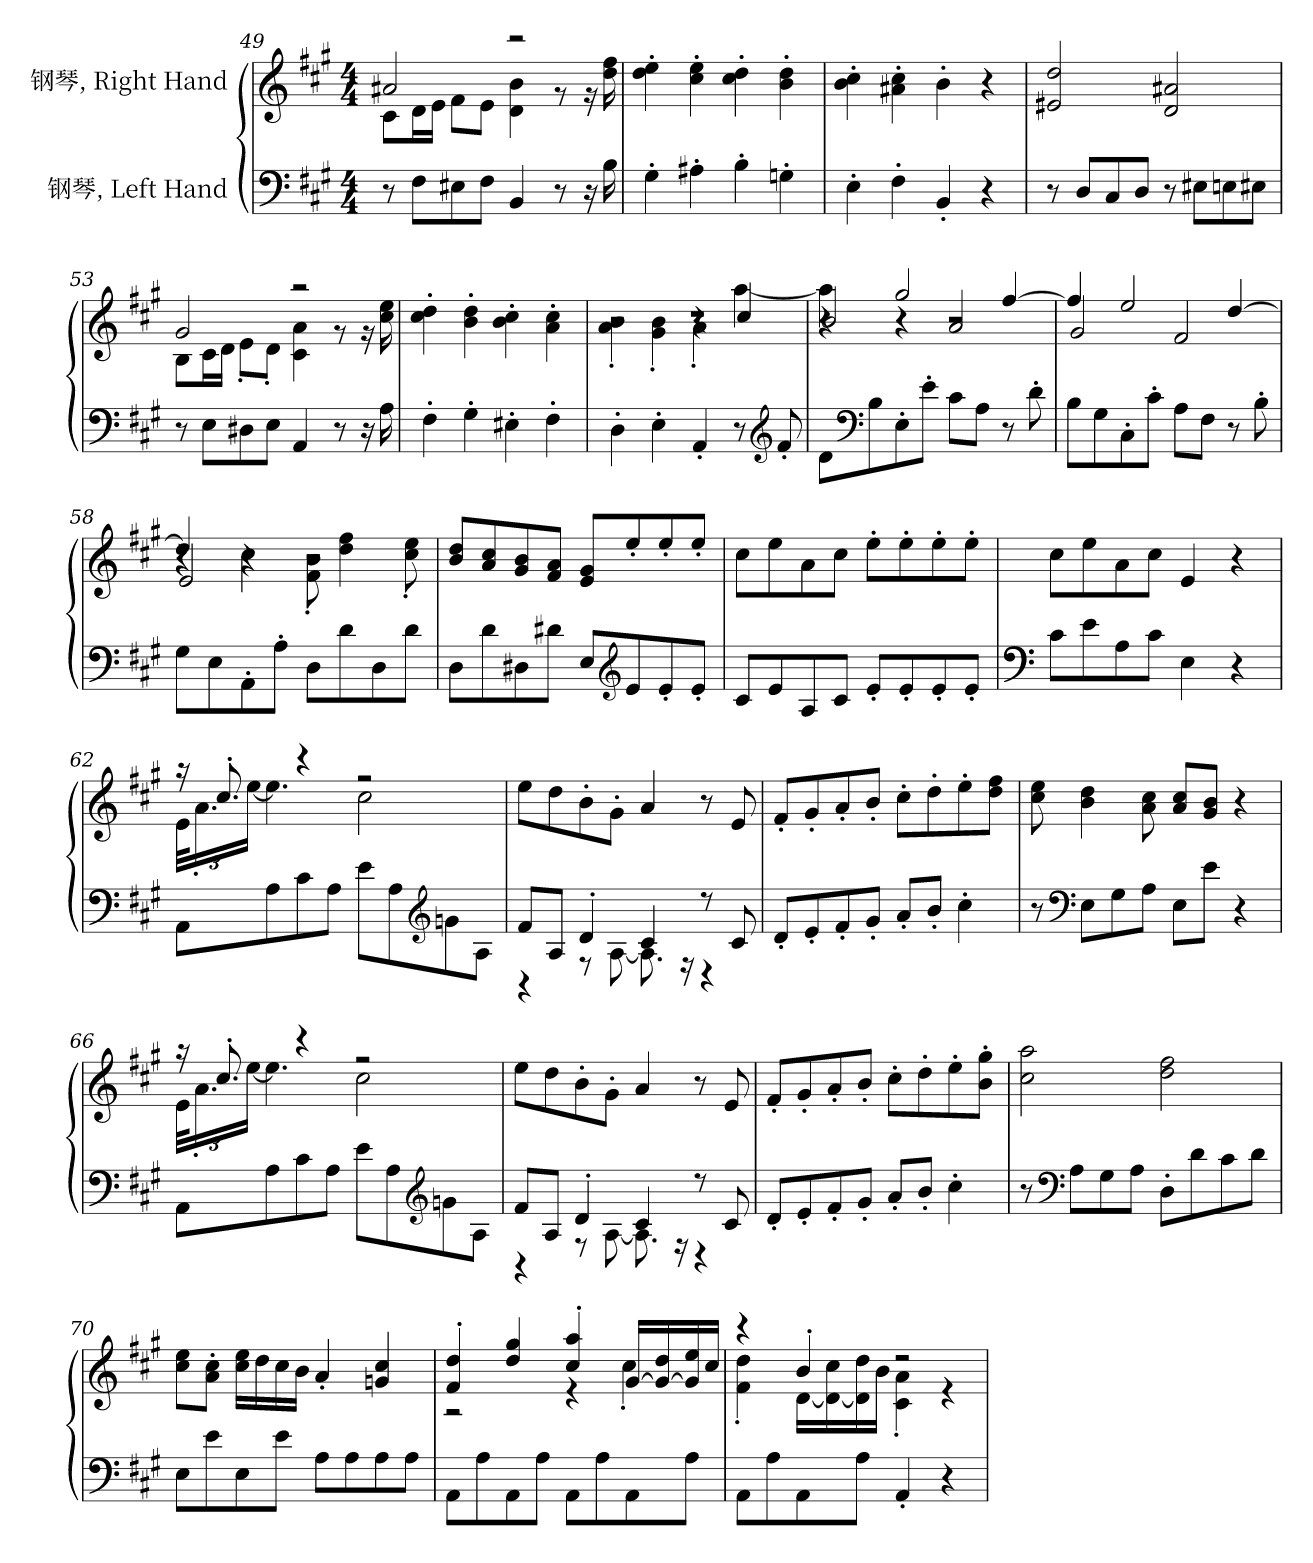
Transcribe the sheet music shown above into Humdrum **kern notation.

**kern	**kern
*part2	*part1
*staff2	*staff1
*I"钢琴, Left Hand	*I"钢琴, Right Hand
*clefF4	*clefG2
*k[f#c#g#]	*k[f#c#g#]
*M4/4	*M4/4
=49	=49
*	*^
8r	2a#X/	8c#\L
8F#\L	.	16d\L
.	.	16e\JJ
8E#X\	.	8f#\L
8F#\J	.	8e\J
4BB/	2r	4d\ 4b\
8r	.	8r
16r	.	16r
16B\	.	16dd\ 16ff#\
*	*v	*v
=50	=50
4G#'\	4dd\' 4ee\'
4A#X'\	4cc#\' 4ee\'
4B'\	4cc#\' 4dd\'
4Gn'\	4b\' 4dd\'
=51	=51
4E'\	4b\' 4cc#\'
4F#'\	4a#X\' 4cc#\'
4BB'/	4b'\
4r	4r
!!LO:LB:g=z
=52	=52
8r	2e#X/ 2dd/
8D/L	.
8C#/	.
8D/J	.
8r	2d/ 2a#X/
8E#X\L	.
8En\	.
8E#X\J	.
=53	=53
*	*^
8r	2g#/	8B\L
8E\L	.	16c#\L
.	.	16d\JJ
8D#X\	.	8e'\L
8E\J	.	8d'\J
4AA/	2r	4c#\ 4a\
8r	.	8r
16r	.	16r
16A\	.	16cc#\ 16ee\
*	*v	*v
=54	=54
4F#'\	4cc#\' 4dd\'
4G#'\	4b\' 4dd\'
4E#X'\	4b\' 4cc#\'
4F#'\	4a\' 4cc#\'
=55	=55
*	*^
*	*	*^
4D'\	1r	4a\' 4b\'	2r
4E'\	.	4g#\' 4b\'	.
4AA'/	.	4a'\	4r
8r	.	[4aa\	4cc#/
*clefG2	*	*	*
8f#'/	.	.	.
!!LO:LB:g=z	!!	!!
=56	=56	=56	=56
8d\L	4r	4aa\]	2b/
*clefF4	*	*	*
8B\	.	.	.
8E'\	2gg#/	4r	.
8e'\J	.	.	.
8c#\L	.	2r	2a/
8A\J	.	.	.
8r	[4ff#/	.	.
8d'\	.	.	.
*	*	*v	*v
=57	=57	=57
8B\L	4ff#/]	2g#/
8G#\	.	.
8C#'\	2ee/	.
8c#'\J	.	.
8A\L	.	2f#/
8F#\J	.	.
8r	[4dd/	.
8B'\	.	.
=58	=58	=58
*	*	*^
8G#\L	4dd/]	4r	2e/
8E\	.	.	.
8AA'\	4r	4cc#\	.
8A'\J	.	.	.
8D\L	2r	8f#\' 8b\'	2r
8d\	.	4dd\ 4ff#\	.
8D\	.	.	.
8d\J	.	8cc#\' 8ee\'	.
*	*v	*v	*v
=59	=59
8D\L	8b/ 8dd/L
8d\	8a/ 8cc#/
8D#X\	8g#/ 8b/
8d#X\J	8f#/ 8a/J
8E/L	8e/ 8g#/L
*clefG2	*
8e/	8ee'/
8e'/	8ee'/
8e'/J	8ee'/J
!!LO:LB:g=z
=60	=60
8c#/L	8cc#\L
8e/	8ee\
8A/	8a\
8c#/J	8cc#\J
8e'/L	8ee'\L
8e'/	8ee'\
8e'/	8ee'\
8e'/J	8ee'\J
=61	=61
*clefF4	*
8c#\L	8cc#\L
8e\	8ee\
8A\	8a\
8c#\J	8cc#\J
4E\	4e/
4r	4r
=62	=62
*	*^
*	*	*Xbrackettup
8AA\L	16r	48e\KLL
.	.	24.a'\
.	8.cc#'/	.
.	.	[24ee\JJ
8A\	.	4.ee\]
8c#\	4r	.
8A\J	.	.
8e\L	2r	2cc#\
8A\	.	.
*clefG2	*	*
8gn\	.	.
8A\J	.	.
*	*v	*v
=63	=63
*^	*
8f#/L	4r	8ee\L
8A/J	.	8dd\
4d'/	8r	8b'\
.	[8A\	8g#'\J
4c#/	8.A\]	4a/
.	16r	.
8r	4r	8r
8c#/	.	8e/
*v	*v	*
!!LO:LB:g=z
=64	=64
8d'/L	8f#'/L
8e'/	8g#'/
8f#'/	8a'/
8g#'/J	8b'/J
8a'/L	8cc#'\L
8b'/J	8dd'\
4cc#'\	8ee'\
.	8dd\ 8ff#\J
=65	=65
8r	8cc#\ 8ee\
*clefF4	*
8E\L	4b\ 4dd\
8G#\	.
8A\J	8a\ 8cc#\
8E\L	8a/ 8cc#/L
8e\J	8g#/ 8b/J
4r	4r
=66	=66
*	*^
8AA\L	16r	48e\KLL
.	.	24.a'\
.	8.cc#'/	.
.	.	[24ee\JJ
8A\	.	4.ee\]
8c#\	4r	.
8A\J	.	.
8e\L	2r	2cc#\
8A\	.	.
*clefG2	*	*
8gn\	.	.
8A\J	.	.
*	*v	*v
=67	=67
*^	*
8f#/L	4r	8ee\L
8A/J	.	8dd\
4d'/	8r	8b'\
.	[8A\	8g#'\J
4c#/	8.A\]	4a/
.	16r	.
8r	4r	8r
8c#/	.	8e/
*v	*v	*
!!LO:LB:g=z
=68	=68
8d'/L	8f#'/L
8e'/	8g#'/
8f#'/	8a'/
8g#'/J	8b'/J
8a'/L	8cc#'\L
8b'/J	8dd'\
4cc#'\	8ee'\
.	8b\' 8gg#\'J
=69	=69
8r	2cc#\ 2aa\
*clefF4	*
8A\L	.
8G#\	.
8A\J	.
8D'\L	2dd\ 2ff#\
8d\	.
8c#\	.
8d\J	.
=70	=70
8E\L	8cc#\ 8ee\L
8e\	8a\' 8cc#\'J
8E\	16cc#\ 16ee\LL
.	16dd\
8e\J	16cc#\
.	16b\JJ
8A\L	4a'/
8A\	.
8A\	4gn/ 4cc#/
8A\J	.
=71	=71
*	*^
8AA\L	4f#/' 4dd/'	2r
8A\	.	.
8AA\	4dd/ 4gg#/	.
8A\J	.	.
8AA\L	4cc#/' 4aa/'	4r
8A\	.	.
8AA\	[16g#/LL	4cc#'\
.	16g#/_ 16dd/	.
8A\J	16g#/] 16ee/	.
.	16cc#/JJ	.
!!LO:PB:g=z	!!
=72	=72	=72
8AA\L	4r	4f#\' 4dd\'
8A\	.	.
8AA\	4b'/	[16d\LL
.	.	16d\_ 16cc#\
8A\J	.	16d\] 16dd\
.	.	16b\JJ
4AA'/	2r	4c#\' 4a\'
4r	.	4r
*	*v	*v
=	=
*-	*-
